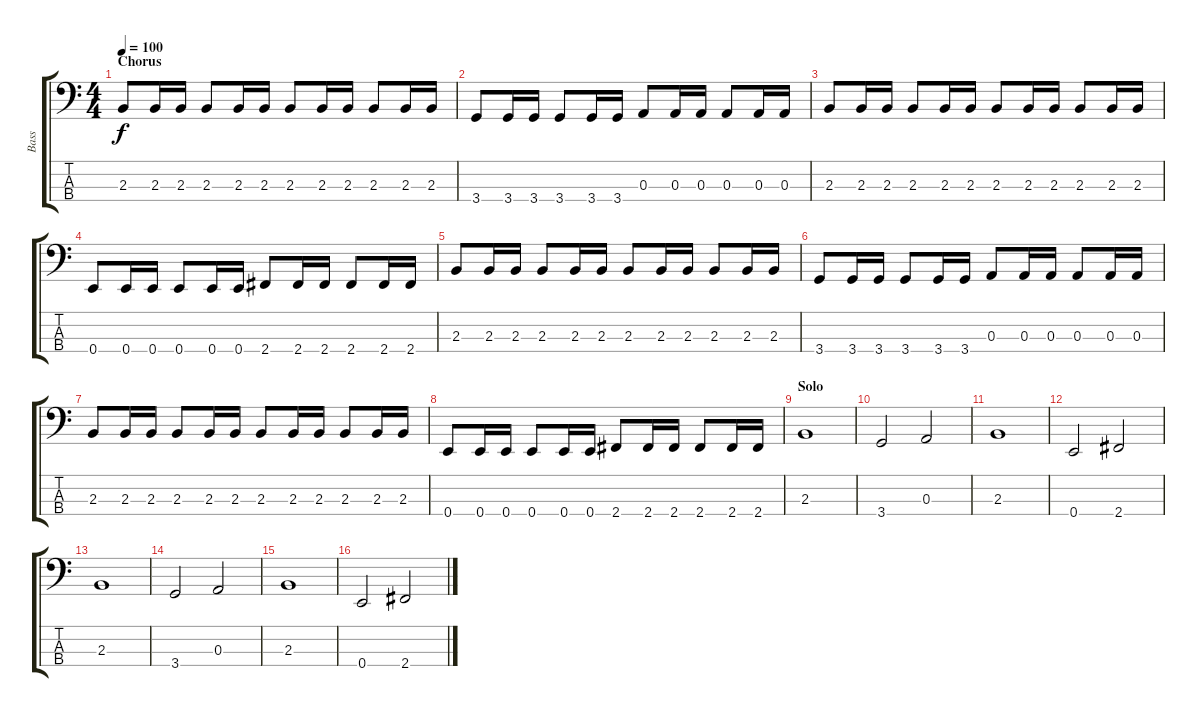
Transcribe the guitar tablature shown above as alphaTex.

\track ("Bass" "Bass") {instrument electricbassfinger}
\staff {score tabs}
\tuning (G2 D2 A1 E1) {hide}
\ts (4 4)
\section ("" "Chorus")
\tempo 100
\clef f4
\ks c
2.3.8{dy f} 2.3.16 2.3.16 2.3.8 2.3.16 2.3.16 2.3.8 2.3.16 2.3.16 2.3.8 2.3.16 2.3.16 |
3.4.8 3.4.16 3.4.16 3.4.8 3.4.16 3.4.16 0.3.8 0.3.16 0.3.16 0.3.8 0.3.16 0.3.16 |
2.3.8 2.3.16 2.3.16 2.3.8 2.3.16 2.3.16 2.3.8 2.3.16 2.3.16 2.3.8 2.3.16 2.3.16 |
0.4.8 0.4.16 0.4.16 0.4.8 0.4.16 0.4.16 2.4.8 2.4.16 2.4.16 2.4.8 2.4.16 2.4.16 |
2.3.8 2.3.16 2.3.16 2.3.8 2.3.16 2.3.16 2.3.8 2.3.16 2.3.16 2.3.8 2.3.16 2.3.16 |
3.4.8 3.4.16 3.4.16 3.4.8 3.4.16 3.4.16 0.3.8 0.3.16 0.3.16 0.3.8 0.3.16 0.3.16 |
2.3.8 2.3.16 2.3.16 2.3.8 2.3.16 2.3.16 2.3.8 2.3.16 2.3.16 2.3.8 2.3.16 2.3.16 |
0.4.8 0.4.16 0.4.16 0.4.8 0.4.16 0.4.16 2.4.8 2.4.16 2.4.16 2.4.8 2.4.16 2.4.16 |
\section ("" "Solo")
2.3.1 |
3.4.2 0.3.2 |
2.3.1 |
0.4.2 2.4.2 |
2.3.1 |
3.4.2 0.3.2 |
2.3.1 |
0.4.2 2.4.2
